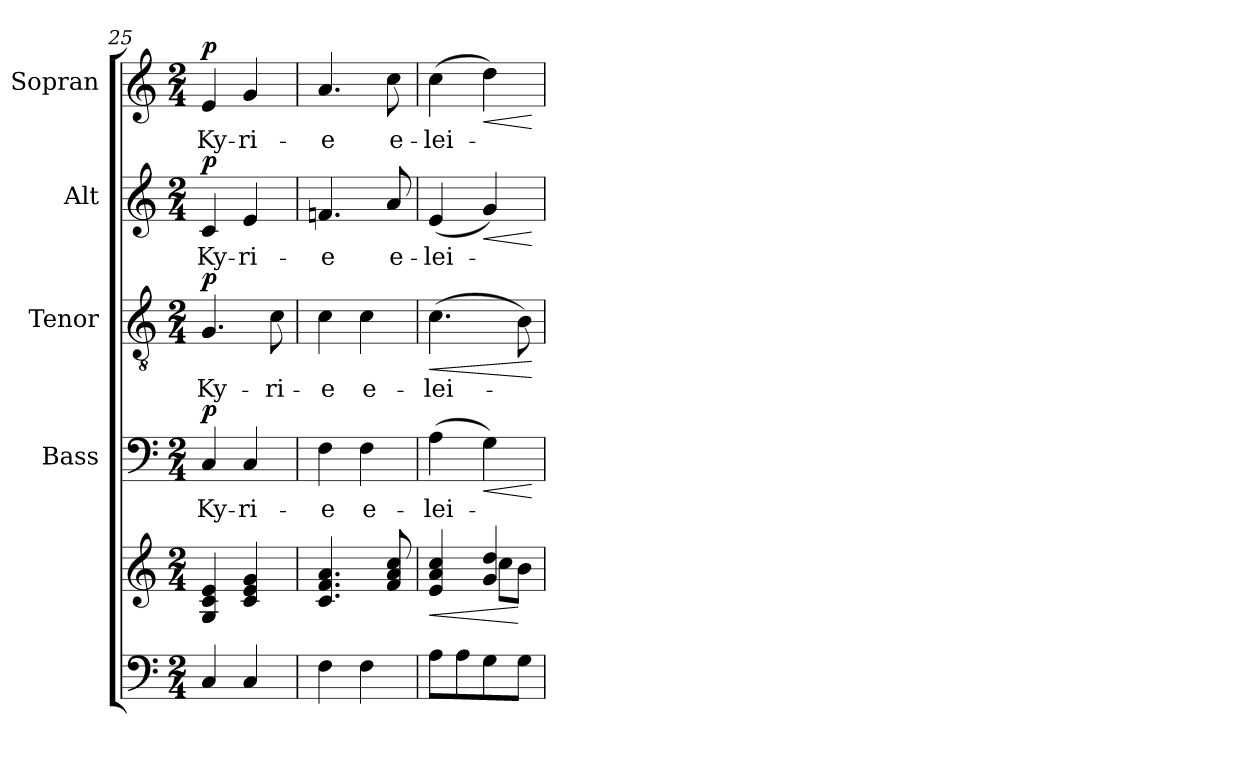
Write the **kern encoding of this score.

**kern	**kern	**dynam	**kern	**text	**dynam	**kern	**text	**dynam	**kern	**text	**dynam	**kern	**text	**dynam
*part5	*part5	*part5	*part4	*part4	*part4	*part3	*part3	*part3	*part2	*part2	*part2	*part1	*part1	*part1
*staff6	*staff5	*staff5/6	*staff4	*staff4	*staff4	*staff3	*staff3	*staff3	*staff2	*staff2	*staff2	*staff1	*staff1	*staff1
*	*	*	*I"Bass	*	*	*I"Tenor	*	*	*I"Alt	*	*	*I"Sopran	*	*
*	*	*	*I'B.	*	*	*I'T.	*	*	*I'A.	*	*	*I'S.	*	*
*clefF4	*clefG2	*	*clefF4	*	*	*clefGv2	*	*	*clefG2	*	*	*clefG2	*	*
*k[]	*k[]	*	*k[]	*	*	*k[]	*	*	*k[]	*	*	*k[]	*	*
*C:	*C:	*	*C:	*	*	*C:	*	*	*C:	*	*	*C:	*	*
*M2/4	*M2/4	*	*M2/4	*	*	*M2/4	*	*	*M2/4	*	*	*M2/4	*	*
=25	=25	=25	=25	=25	=25	=25	=25	=25	=25	=25	=25	=25	=25	=25
!	!	!	!	!LO:LY:b	!LO:DY:a	!	!LO:LY:b	!LO:DY:a	!	!LO:LY:b	!LO:DY:a	!	!LO:LY:b	!LO:DY:a
4C/	4G/ 4c/ 4e/	.	4C/	Ky-	p	4.G/	Ky-	p	4c/	Ky-	p	4e/	Ky-	p
!	!	!	!	!LO:LY:b	!	!	!	!	!	!LO:LY:b	!	!	!LO:LY:b	!
4C/	4c/ 4e/ 4g/	.	4C/	-ri-	.	.	.	.	4e/	-ri-	.	4g/	-ri-	.
!	!	!	!	!	!	!	!LO:LY:b	!	!	!	!	!	!	!
.	.	.	.	.	.	8c\	-ri-	.	.	.	.	.	.	.
=26	=26	=26	=26	=26	=26	=26	=26	=26	=26	=26	=26	=26	=26	=26
!	!	!	!	!LO:LY:b	!	!	!LO:LY:b	!	!	!LO:LY:b	!	!	!LO:LY:b	!
4F\	4.c/ 4.f/ 4.a/	.	4F\	-e	.	4c\	-e	.	4.fn/	-e	.	4.a/	-e	.
!	!	!	!	!LO:LY:b	!	!	!LO:LY:b	!	!	!	!	!	!	!
4F\	.	.	4F\	e-	.	4c\	e-	.	.	.	.	.	.	.
!	!	!	!	!	!	!	!	!	!	!LO:LY:b	!	!	!LO:LY:b	!
.	8f/ 8a/ 8cc/	.	.	.	.	.	.	.	8a/	e-	.	8cc\	e-	.
=27	=27	=27	=27	=27	=27	=27	=27	=27	=27	=27	=27	=27	=27	=27
!	!	!LO:HP:b	!	!LO:LY:b	!	!	!LO:LY:b	!LO:HP:b	!	!LO:LY:b	!	!	!LO:LY:b	!
*	*^	*	*	*	*	*	*	*	*	*	*	*	*	*
8A\L	4e/ 4a/ 4cc/	4ryy	<	(>4A\	-lei-	.	(>4.c\	-lei-	<	(<4e/	-lei-	.	(>4cc\	-lei-	.
8A\	.	.	.	.	.	.	.	.	.	.	.	.	.	.	.
!	!	!	!	!	!	!LO:HP:b	!	!	!	!	!	!LO:HP:b	!	!	!LO:HP:b
8G\	4g/ 4dd/	8cc\L	.	4G\)	.	<	.	.	.	4g/)	.	<	4dd\)	.	<
8G\J	.	8b\J	[	.	.	.	8B\)	.	.	.	.	.	.	.	.
*	*v	*v	*	*	*	*	*	*	*	*	*	*	*	*	*
.	.	.	.	.	[	.	.	[	.	.	[	.	.	[
=	=	=	=	=	=	=	=	=	=	=	=	=	=	=
*-	*-	*-	*-	*-	*-	*-	*-	*-	*-	*-	*-	*-	*-	*-
